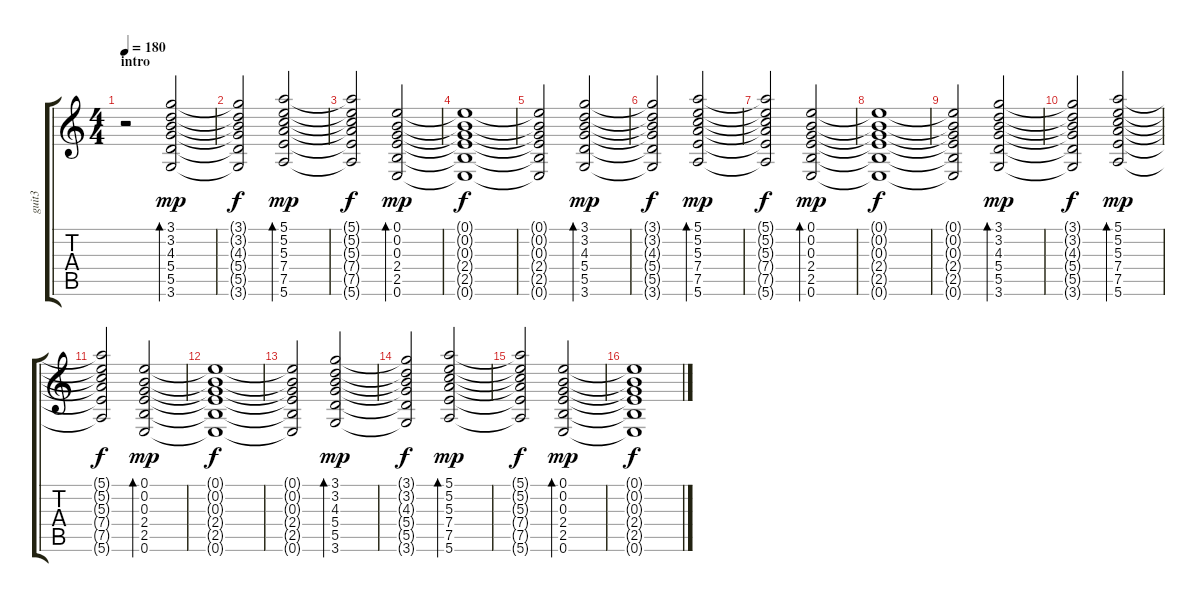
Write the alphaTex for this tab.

\track ("guit3" "guit3") {instrument overdrivenguitar}
\staff {score tabs}
\tuning (E4 B3 G3 D3 A2 E2) {hide}
\ts (4 4)
\section ("" "intro")
\tempo 180
\clef g2
\ks c
r.2{dy mp instrument acousticguitarnylon} (3.1 3.2 4.3 5.4 5.5 3.6).2{bd 240} |
(3.1{t} 3.2{t} 4.3{t} 5.4{t} 5.5{t} 3.6{t}).2{dy f} (5.1 5.2 5.3 7.4 7.5 5.6).2{bd 240 dy mp} |
(5.1{t} 5.2{t} 5.3{t} 7.4{t} 7.5{t} 5.6{t}).2{dy f} (0.1 0.2 0.3 2.4 2.5 0.6).2{bd 240 dy mp} |
(0.1{t} 0.2{t} 0.3{t} 2.4{t} 2.5{t} 0.6{t}).1{dy f} |
(0.1{t} 0.2{t} 0.3{t} 2.4{t} 2.5{t} 0.6{t}).2 (3.1 3.2 4.3 5.4 5.5 3.6).2{bd 240 dy mp} |
(3.1{t} 3.2{t} 4.3{t} 5.4{t} 5.5{t} 3.6{t}).2{dy f} (5.1 5.2 5.3 7.4 7.5 5.6).2{bd 240 dy mp} |
(5.1{t} 5.2{t} 5.3{t} 7.4{t} 7.5{t} 5.6{t}).2{dy f} (0.1 0.2 0.3 2.4 2.5 0.6).2{bd 240 dy mp} |
(0.1{t} 0.2{t} 0.3{t} 2.4{t} 2.5{t} 0.6{t}).1{dy f} |
(0.1{t} 0.2{t} 0.3{t} 2.4{t} 2.5{t} 0.6{t}).2 (3.1 3.2 4.3 5.4 5.5 3.6).2{bd 240 dy mp} |
(3.1{t} 3.2{t} 4.3{t} 5.4{t} 5.5{t} 3.6{t}).2{dy f} (5.1 5.2 5.3 7.4 7.5 5.6).2{bd 240 dy mp} |
(5.1{t} 5.2{t} 5.3{t} 7.4{t} 7.5{t} 5.6{t}).2{dy f} (0.1 0.2 0.3 2.4 2.5 0.6).2{bd 240 dy mp} |
(0.1{t} 0.2{t} 0.3{t} 2.4{t} 2.5{t} 0.6{t}).1{dy f} |
(0.1{t} 0.2{t} 0.3{t} 2.4{t} 2.5{t} 0.6{t}).2 (3.1 3.2 4.3 5.4 5.5 3.6).2{bd 240 dy mp} |
(3.1{t} 3.2{t} 4.3{t} 5.4{t} 5.5{t} 3.6{t}).2{dy f} (5.1 5.2 5.3 7.4 7.5 5.6).2{bd 240 dy mp} |
(5.1{t} 5.2{t} 5.3{t} 7.4{t} 7.5{t} 5.6{t}).2{dy f} (0.1 0.2 0.3 2.4 2.5 0.6).2{bd 240 dy mp} |
(0.1{t} 0.2{t} 0.3{t} 2.4{t} 2.5{t} 0.6{t}).1{dy f}
